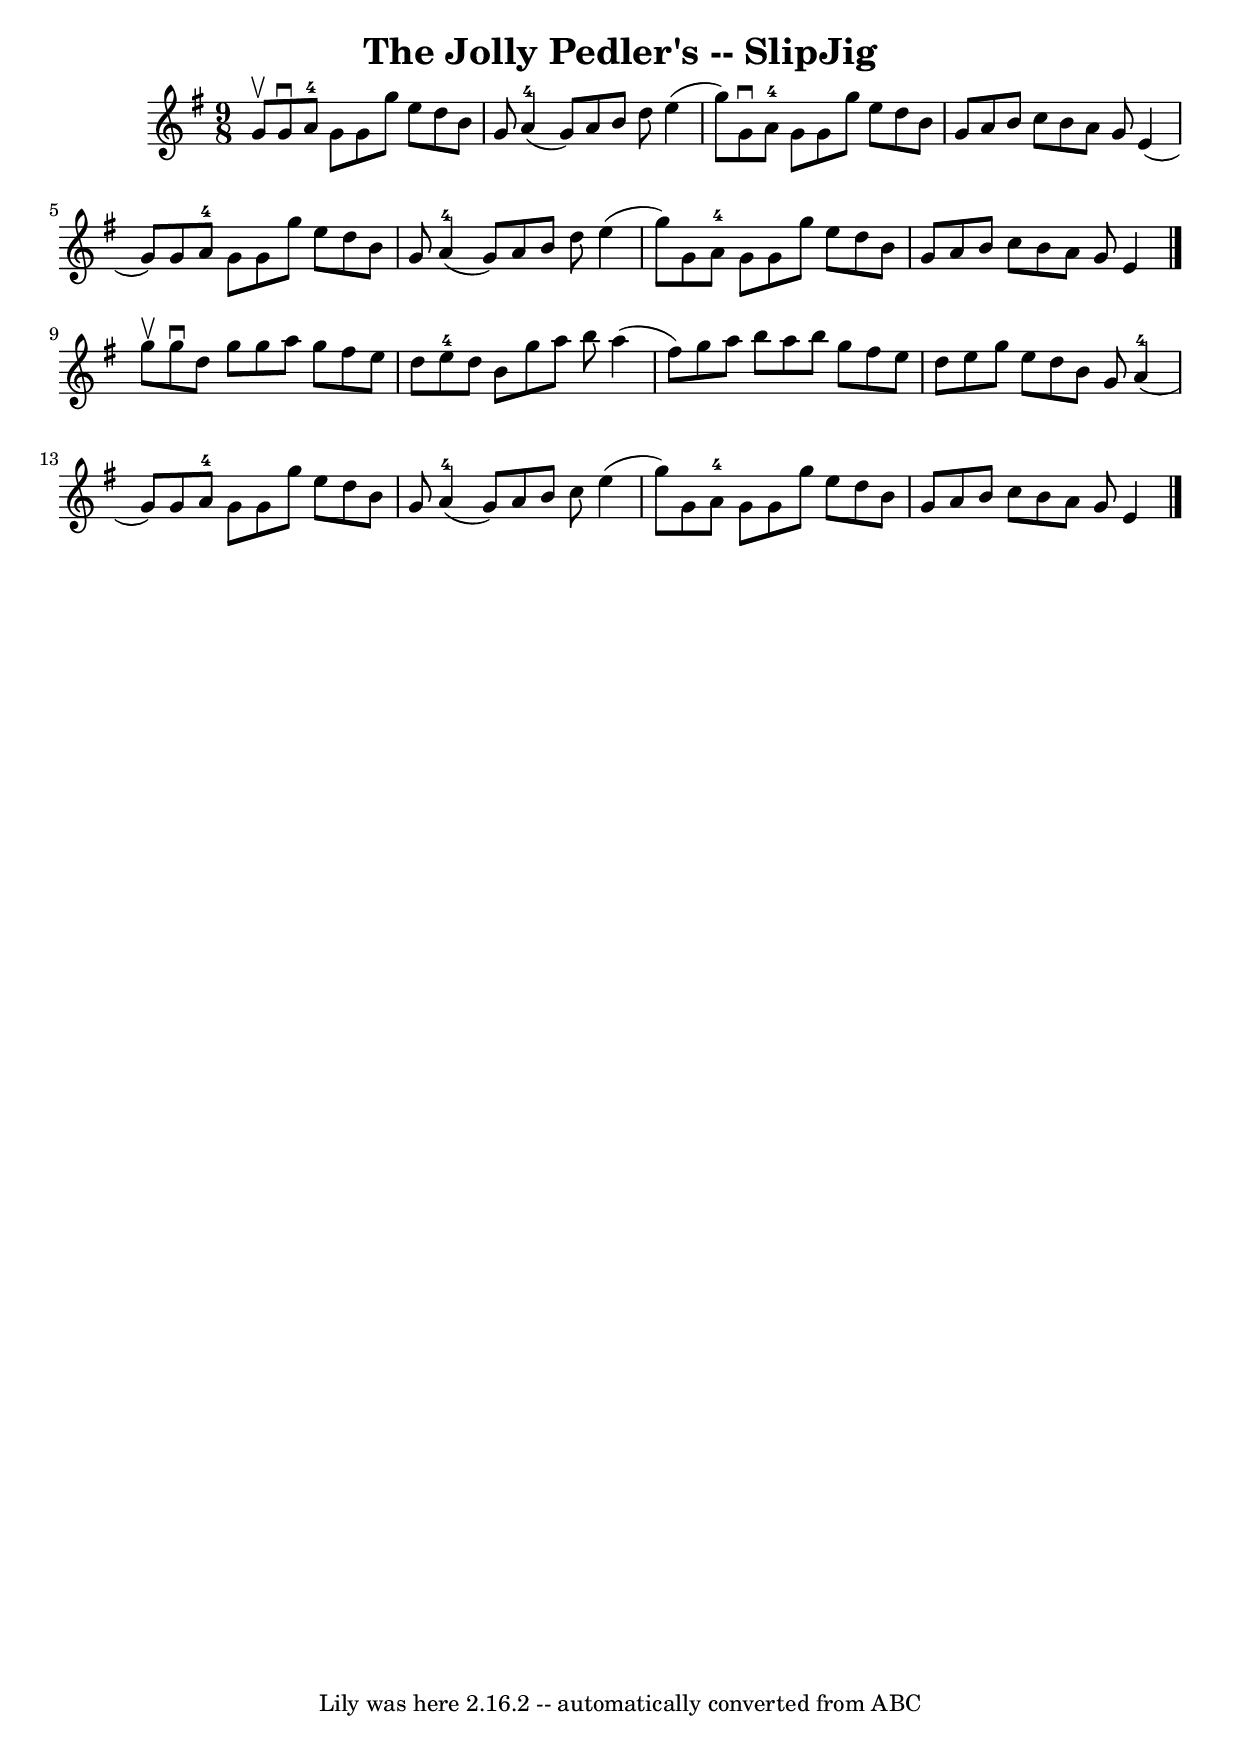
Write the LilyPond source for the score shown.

\version "2.16.2"
\include "Mammoth.ily"
\header {
  %% book = "Ryan's Mammoth Collection"
  crossRefNumber = "1"
  footnotes = ""
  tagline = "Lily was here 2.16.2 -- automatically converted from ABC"
  title = "The Jolly Pedler's -- SlipJig"

}
voicedefault =  {


  \time 9/8 
  \key g \major g'8^\upbow |
  g'8^\downbow a'8-4 g'8 
  g'8 g''8 e''8 d''8 b'8 g'8  |
  a'4-4(g'8)   
  a'8 b'8 d''8 e''4 (g''8) |
  g'8^\downbow a'8-4   
  g'8 g'8 g''8 e''8 d''8 b'8 g'8  |
  a'8 b'8 c''8 
  b'8 a'8 g'8 e'4 (g'8) |
  g'8 a'8-4 g'8    
  g'8 g''8 e''8 d''8 b'8 g'8  |
  a'4-4(g'8) a'8 
  b'8 d''8 e''4 (g''8) |
  g'8 a'8-4 g'8 g'8    
  g''8 e''8 d''8 b'8 g'8  |
  a'8 b'8 c''8 b'8 a'8 
  g'8 e'4  \bar "|." g''8^\upbow |
  g''8^\downbow d''8    
  g''8 g''8 a''8 g''8 fis''8 e''8 d''8  |
  e''8-4   
  d''8 b'8 g''8 a''8 b''8 a''4 (fis''8) |
  g''8    
  a''8 b''8 a''8 b''8 g''8 fis''8 e''8 d''8  |
  e''8 
  g''8 e''8 d''8 b'8 g'8 a'4-4(g'8) |
  g'8 
  a'8-4 g'8 g'8 g''8 e''8 d''8 b'8 g'8  |
  a'4 
  -4(g'8) a'8 b'8 c''8 e''4 (g''8) |
  g'8 a'8 
  -4 g'8 g'8 g''8 e''8 d''8 b'8 g'8  |
  a'8 b'8  
  c''8 b'8 a'8 g'8 e'4  \bar "|."   

}

\score{
  <<

    \context Staff="default"
    {
      \voicedefault 
      
    }

  >>
  \layout {
    
  }
  \midi {
  }

}
